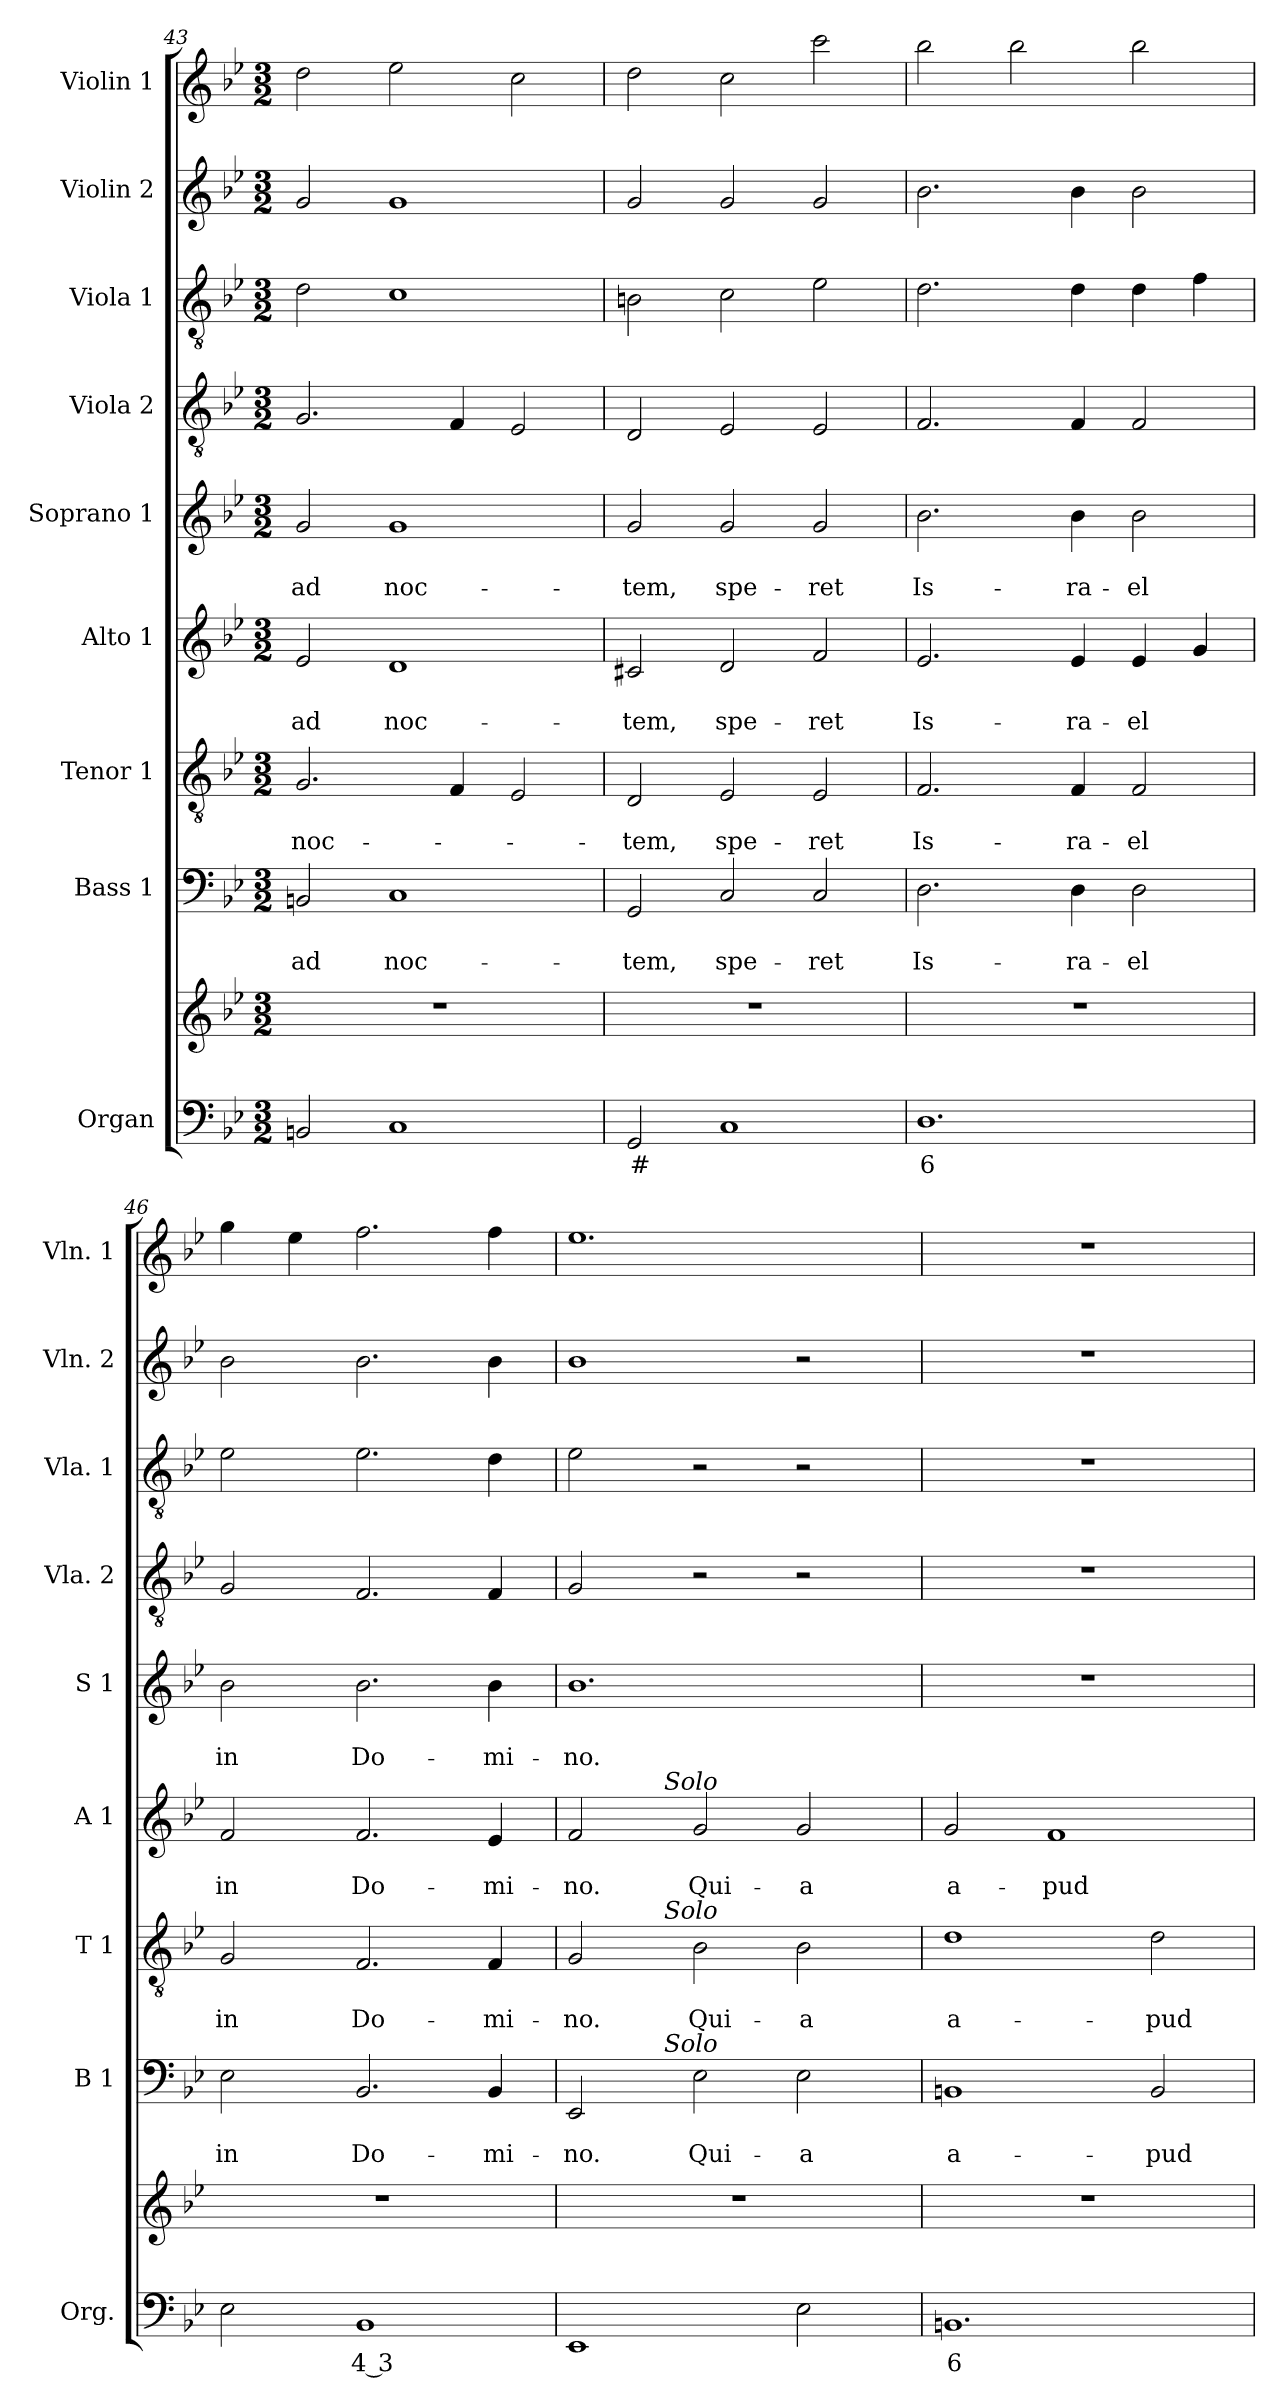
**kern	**text	**kern	**kern	**text	**text	**kern	**text	**text	**kern	**text	**text	**kern	**text	**text	**kern	**kern	**kern	**kern
*part9	*part9	*part9	*part8	*part8	*part8	*part7	*part7	*part7	*part6	*part6	*part6	*part5	*part5	*part5	*part4	*part3	*part2	*part1
*staff10	*staff10	*staff9	*staff8	*staff8	*staff8	*staff7	*staff7	*staff7	*staff6	*staff6	*staff6	*staff5	*staff5	*staff5	*staff4	*staff3	*staff2	*staff1
*I"Organ	*	*	*I"Bass 1	*	*	*I"Tenor 1	*	*	*I"Alto 1	*	*	*I"Soprano 1	*	*	*I"Viola 2	*I"Viola 1	*I"Violin 2	*I"Violin 1
*I'Org.	*	*	*I'B 1	*	*	*I'T 1	*	*	*I'A 1	*	*	*I'S 1	*	*	*I'Vla. 2	*I'Vla. 1	*I'Vln. 2	*I'Vln. 1
*clefF4	*	*clefG2	*clefF4	*	*	*clefGv2	*	*	*clefG2	*	*	*clefG2	*	*	*clefGv2	*clefGv2	*clefG2	*clefG2
*k[b-e-]	*	*k[b-e-]	*k[b-e-]	*	*	*k[b-e-]	*	*	*k[b-e-]	*	*	*k[b-e-]	*	*	*k[b-e-]	*k[b-e-]	*k[b-e-]	*k[b-e-]
*B-:	*	*B-:	*B-:	*	*	*B-:	*	*	*B-:	*	*	*B-:	*	*	*B-:	*B-:	*B-:	*B-:
*M3/2	*	*M3/2	*M3/2	*	*	*M3/2	*	*	*M3/2	*	*	*M3/2	*	*	*M3/2	*M3/2	*M3/2	*M3/2
=43	=43	=43	=43	=43	=43	=43	=43	=43	=43	=43	=43	=43	=43	=43	=43	=43	=43	=43
!	!	!	!	!	!LO:LY:b	!	!	!LO:LY:b	!	!	!LO:LY:b	!	!	!LO:LY:b	!	!	!	!
2BBn/	.	1.r	2BBn/	.	ad	2.G/	.	noc-	2e-/	.	ad	2g/	.	ad	2.G/	2d\	2g/	2dd\
!	!	!	!	!	!LO:LY:b	!	!	!	!	!	!LO:LY:b	!	!	!LO:LY:b	!	!	!	!
1C	.	.	1C	.	noc-	.	.	.	1d	.	noc-	1g	.	noc-	.	1c	1g	2ee-\
.	.	.	.	.	.	4F/	.	.	.	.	.	.	.	.	4F/	.	.	.
.	.	.	.	.	.	2E-/	.	.	.	.	.	.	.	.	2E-/	.	.	2cc\
=44	=44	=44	=44	=44	=44	=44	=44	=44	=44	=44	=44	=44	=44	=44	=44	=44	=44	=44
!	!LO:LY:b	!	!	!	!LO:LY:b	!	!	!LO:LY:b	!	!	!LO:LY:b	!	!	!LO:LY:b	!	!	!	!
2GG/	#	1.r	2GG/	.	-tem,	2D/	.	-tem,	2c#X/	.	-tem,	2g/	.	-tem,	2D/	2Bn\	2g/	2dd\
!	!	!	!	!	!LO:LY:b	!	!	!LO:LY:b	!	!	!LO:LY:b	!	!	!LO:LY:b	!	!	!	!
1C	.	.	2C/	.	spe-	2E-/	.	spe-	2d/	.	spe-	2g/	.	spe-	2E-/	2c\	2g/	2cc\
!	!	!	!	!	!LO:LY:b	!	!	!LO:LY:b	!	!	!LO:LY:b	!	!	!LO:LY:b	!	!	!	!
.	.	.	2C/	.	-ret	2E-/	.	-ret	2f/	.	-ret	2g/	.	-ret	2E-/	2e-\	2g/	2ccc\
=45	=45	=45	=45	=45	=45	=45	=45	=45	=45	=45	=45	=45	=45	=45	=45	=45	=45	=45
!	!LO:LY:b	!	!	!	!LO:LY:b	!	!	!LO:LY:b	!	!	!LO:LY:b	!	!	!LO:LY:b	!	!	!	!
1.D	6	1.r	2.D\	.	Is-	2.F/	.	Is-	2.e-/	.	Is-	2.b-\	.	Is-	2.F/	2.d\	2.b-\	2bb-\
.	.	.	.	.	.	.	.	.	.	.	.	.	.	.	.	.	.	2bb-\
!	!	!	!	!	!LO:LY:b	!	!	!LO:LY:b	!	!	!LO:LY:b	!	!	!LO:LY:b	!	!	!	!
.	.	.	4D\	.	-ra-	4F/	.	-ra-	4e-/	.	-ra-	4b-\	.	-ra-	4F/	4d\	4b-\	.
!	!	!	!	!	!LO:LY:b	!	!	!LO:LY:b	!	!	!LO:LY:b	!	!	!LO:LY:b	!	!	!	!
.	.	.	2D\	.	-el	2F/	.	-el	4e-/	.	-el	2b-\	.	-el	2F/	4d\	2b-\	2bb-\
.	.	.	.	.	.	.	.	.	4g/	.	.	.	.	.	.	4f\	.	.
=46	=46	=46	=46	=46	=46	=46	=46	=46	=46	=46	=46	=46	=46	=46	=46	=46	=46	=46
!	!	!	!	!	!LO:LY:b	!	!	!LO:LY:b	!	!	!LO:LY:b	!	!	!LO:LY:b	!	!	!	!
2E-\	.	1.r	2E-\	.	in	2G/	.	in	2f/	.	in	2b-\	.	in	2G/	2e-\	2b-\	4gg\
.	.	.	.	.	.	.	.	.	.	.	.	.	.	.	.	.	.	4ee-\
!	!LO:LY:b	!	!	!	!LO:LY:b	!	!	!LO:LY:b	!	!	!LO:LY:b	!	!	!LO:LY:b	!	!	!	!
1BB-	4 3	.	2.BB-/	.	Do-	2.F/	.	Do-	2.f/	.	Do-	2.b-\	.	Do-	2.F/	2.e-\	2.b-\	2.ff\
!	!	!	!	!	!LO:LY:b	!	!	!LO:LY:b	!	!	!LO:LY:b	!	!	!LO:LY:b	!	!	!	!
.	.	.	4BB-/	.	-mi-	4F/	.	-mi-	4e-/	.	-mi-	4b-\	.	-mi-	4F/	4d\	4b-\	4ff\
=47	=47	=47	=47	=47	=47	=47	=47	=47	=47	=47	=47	=47	=47	=47	=47	=47	=47	=47
!	!	!	!	!	!LO:LY:b	!	!	!LO:LY:b	!	!	!LO:LY:b	!	!	!LO:LY:b	!	!	!	!
*	*	*	*^	*	*	*^	*	*	*^	*	*	*	*	*	*	*	*	*
1EE-	.	1.r	2EE-/	4..ryy	.	-no.	2G/	4..ryy	.	-no.	2f/	4..ryy	.	-no.	1.b-	.	-no.	2G/	2e-\	1b-	1.ee-
!	!	!	!	!	!	!	!	!	!	!	!	!LO:TX:a:i:t=Solo	!	!	!	!	!	!	!	!	!
!	!	!	!	!	!	!	!	!LO:TX:a:i:t=Solo	!	!	!	!	!	!	!	!	!	!	!	!	!
!	!	!	!	!LO:TX:a:i:t=Solo	!	!	!	!	!	!	!	!	!	!	!	!	!	!	!	!	!
.	.	.	.	1ryy	.	.	.	1ryy	.	.	.	1ryy	.	.	.	.	.	.	.	.	.
!	!	!	!	!	!	!LO:LY:b	!	!	!	!LO:LY:b	!	!	!	!LO:LY:b	!	!	!	!	!	!	!
.	.	.	2E-\	.	.	Qui-	2B-\	.	.	Qui-	2g/	.	.	Qui-	.	.	.	2r	2r	.	.
!	!	!	!	!	!	!LO:LY:b	!	!	!	!LO:LY:b	!	!	!	!LO:LY:b	!	!	!	!	!	!	!
2E-\	.	.	2E-\	.	.	-a	2B-\	.	.	-a	2g/	.	.	-a	.	.	.	2r	2r	2r	.
.	.	.	.	16ryy	.	.	.	16ryy	.	.	.	16ryy	.	.	.	.	.	.	.	.	.
!!LO:LB:g=z
=48	=48	=48	=48	=48	=48	=48	=48	=48	=48	=48	=48	=48	=48	=48	=48	=48	=48	=48	=48	=48	=48
!	!LO:LY:b	!	!	!	!	!LO:LY:b	!	!	!	!LO:LY:b	!	!	!	!LO:LY:b	!	!	!	!	!	!	!
*	*	*	*v	*v	*	*	*	*	*	*	*v	*v	*	*	*	*	*	*	*	*	*
*	*	*	*	*	*	*v	*v	*	*	*	*	*	*	*	*	*	*	*	*
1.BBn	6	1.r	1BBn	.	a-	1d	.	a-	2g/	.	a-	1.r	.	.	1.r	1.r	1.r	1.r
!	!	!	!	!	!	!	!	!	!	!	!LO:LY:b	!	!	!	!	!	!	!
.	.	.	.	.	.	.	.	.	1f	.	-pud	.	.	.	.	.	.	.
!	!	!	!	!	!LO:LY:b	!	!	!LO:LY:b	!	!	!	!	!	!	!	!	!	!
.	.	.	2BB/	.	-pud	2d\	.	-pud	.	.	.	.	.	.	.	.	.	.
=	=	=	=	=	=	=	=	=	=	=	=	=	=	=	=	=	=	=
*-	*-	*-	*-	*-	*-	*-	*-	*-	*-	*-	*-	*-	*-	*-	*-	*-	*-	*-
